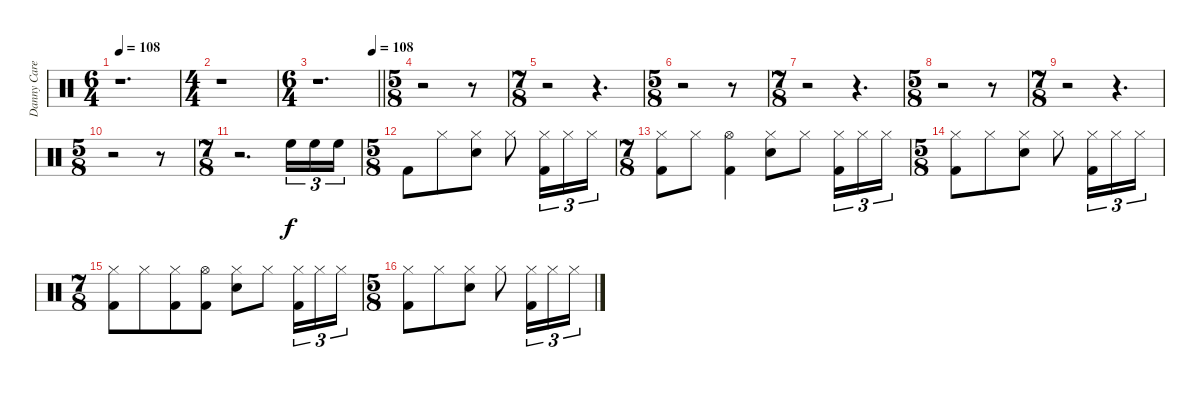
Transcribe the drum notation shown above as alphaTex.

\track ("Danny Carey" "Danny Care") {instrument percussion}
\staff {score}
\articulation defaults
\ts (6 4)
\tempo 108
\tempo 67
\tempo 108
\clef neutral
\ks c
r.1{d dy f} |
\ts (4 4)
r.1 |
\ts (6 4)
\tempo (108 0.9166666666666666)
\barLineRight lightlight
r.1{d} |
\ts (5 8)
r.2 r.8 |
\ts (7 8)
r.2 r.4{d} |
\ts (5 8)
r.2 r.8 |
\ts (7 8)
r.2 r.4{d} |
\ts (5 8)
r.2 r.8 |
\ts (7 8)
r.2 r.4{d} |
\ts (5 8)
r.2 r.8 |
\ts (7 8)
r.2{d} "High Floor Tom (hit)".16{tu (3 2)} "High Floor Tom (hit)".16{tu (3 2)} "High Floor Tom (hit)".16{tu (3 2)} |
\ts (5 8)
"Kick (hit) 2".8 "Hi-Hat (closed)".8 ("Hi-Hat (closed)" "Electric Snare (hit)").8 "Hi-Hat (closed)".8 ("Hi-Hat (closed)" "Kick (hit) 2").16{tu (3 2)} "Hi-Hat (closed)".16{tu (3 2)} "Hi-Hat (closed)".16{tu (3 2)} |
\ts (7 8)
("Hi-Hat (closed)" "Kick (hit) 2").8 "Hi-Hat (closed)".8 ("Hi-Hat (open)" "Kick (hit) 2").4 ("Hi-Hat (closed)" "Electric Snare (hit)").8 "Hi-Hat (closed)".8 ("Hi-Hat (closed)" "Kick (hit) 2").16{tu (3 2)} "Hi-Hat (closed)".16{tu (3 2)} "Hi-Hat (closed)".16{tu (3 2)} |
\ts (5 8)
("Hi-Hat (closed)" "Kick (hit) 2").8 "Hi-Hat (closed)".8 ("Hi-Hat (closed)" "Electric Snare (hit)").8 "Hi-Hat (closed)".8 ("Hi-Hat (closed)" "Kick (hit) 2").16{tu (3 2)} "Hi-Hat (closed)".16{tu (3 2)} "Hi-Hat (closed)".16{tu (3 2)} |
\ts (7 8)
("Hi-Hat (closed)" "Kick (hit) 2").8 "Hi-Hat (closed)".8 ("Hi-Hat (closed)" "Kick (hit) 2").8 ("Hi-Hat (open)" "Kick (hit) 2").8 ("Hi-Hat (closed)" "Electric Snare (hit)").8 "Hi-Hat (closed)".8 ("Hi-Hat (closed)" "Kick (hit) 2").16{tu (3 2)} "Hi-Hat (closed)".16{tu (3 2)} "Hi-Hat (closed)".16{tu (3 2)} |
\ts (5 8)
("Hi-Hat (closed)" "Kick (hit) 2").8 "Hi-Hat (closed)".8 ("Hi-Hat (closed)" "Electric Snare (hit)").8 "Hi-Hat (closed)".8 ("Hi-Hat (closed)" "Kick (hit) 2").16{tu (3 2)} "Hi-Hat (closed)".16{tu (3 2)} "Hi-Hat (closed)".16{tu (3 2)}
